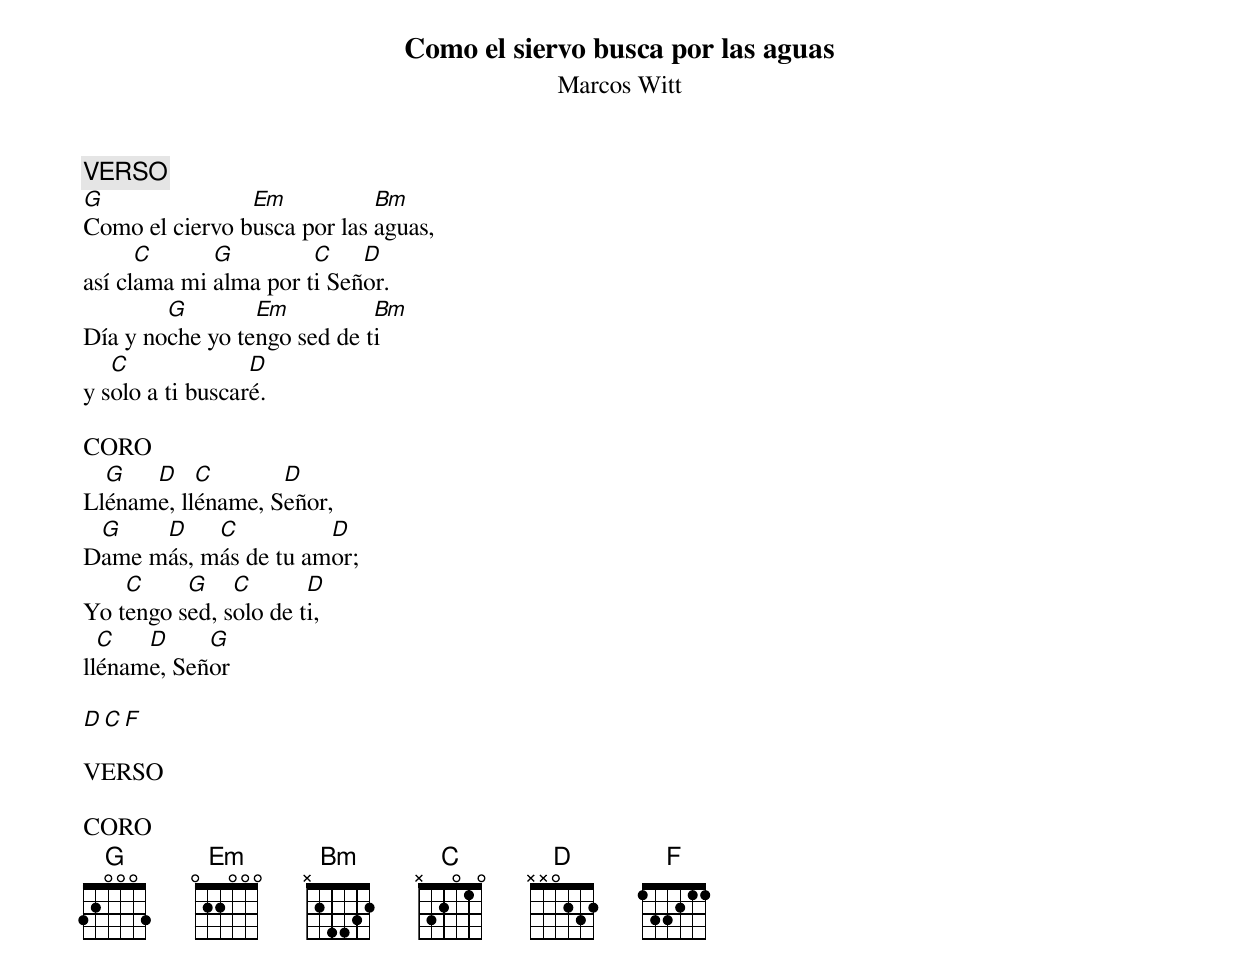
Como el siervo busca por las aguas
Marcos Witt

VERSO
G               Em           Bm
Como el ciervo busca por las aguas,
      C      G         C    D
así clama mi alma por ti Señor.
        G        Em          Bm
Día y noche yo tengo sed de ti
   C              D
y solo a ti buscaré.

CORO
  G   D    C       D
Lléname, lléname, Señor,
 G    D    C          D
Dame más, más de tu amor;
    C     G    C       D
Yo tengo sed, solo de ti,
  C   D     G
lléname, Señor

D C F

VERSO

CORO
